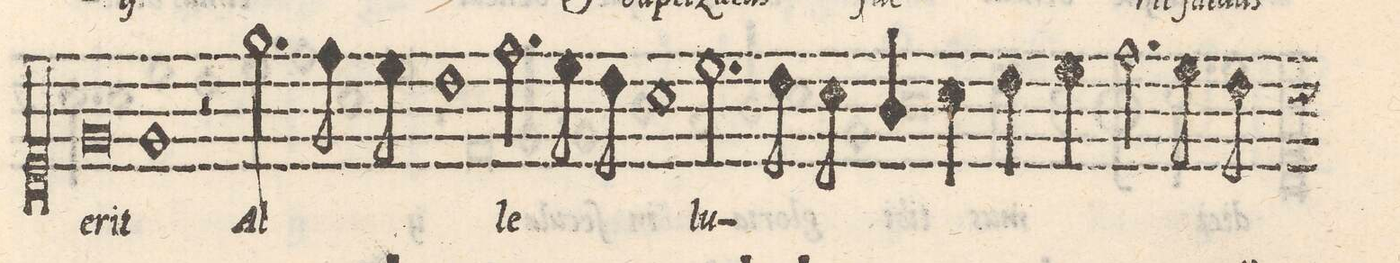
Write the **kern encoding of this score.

**kern	**text
*I"CANTVS	*
*clefC1	*
*k[]	*
*met(C|)	*
*M2/1	*
0e	e-
=63-	=63-
1e	-rit
2r	.
2.ee\	Al-
=64-	=64-
8dd\	.
8cc\	.
1b	.
2.dd\	-le-
=65-	=65-
8cc\	.
8b\	.
1a	.
2.cc\	-lu-
=66-	=66-
8b\	.
8a\	.
4g/	.
4a\	.
4b\	.
4cc\	.
2.dd\	.
=67-	=67-
8cc\	.
8b\	.
*custos:a	*
*-	*-
